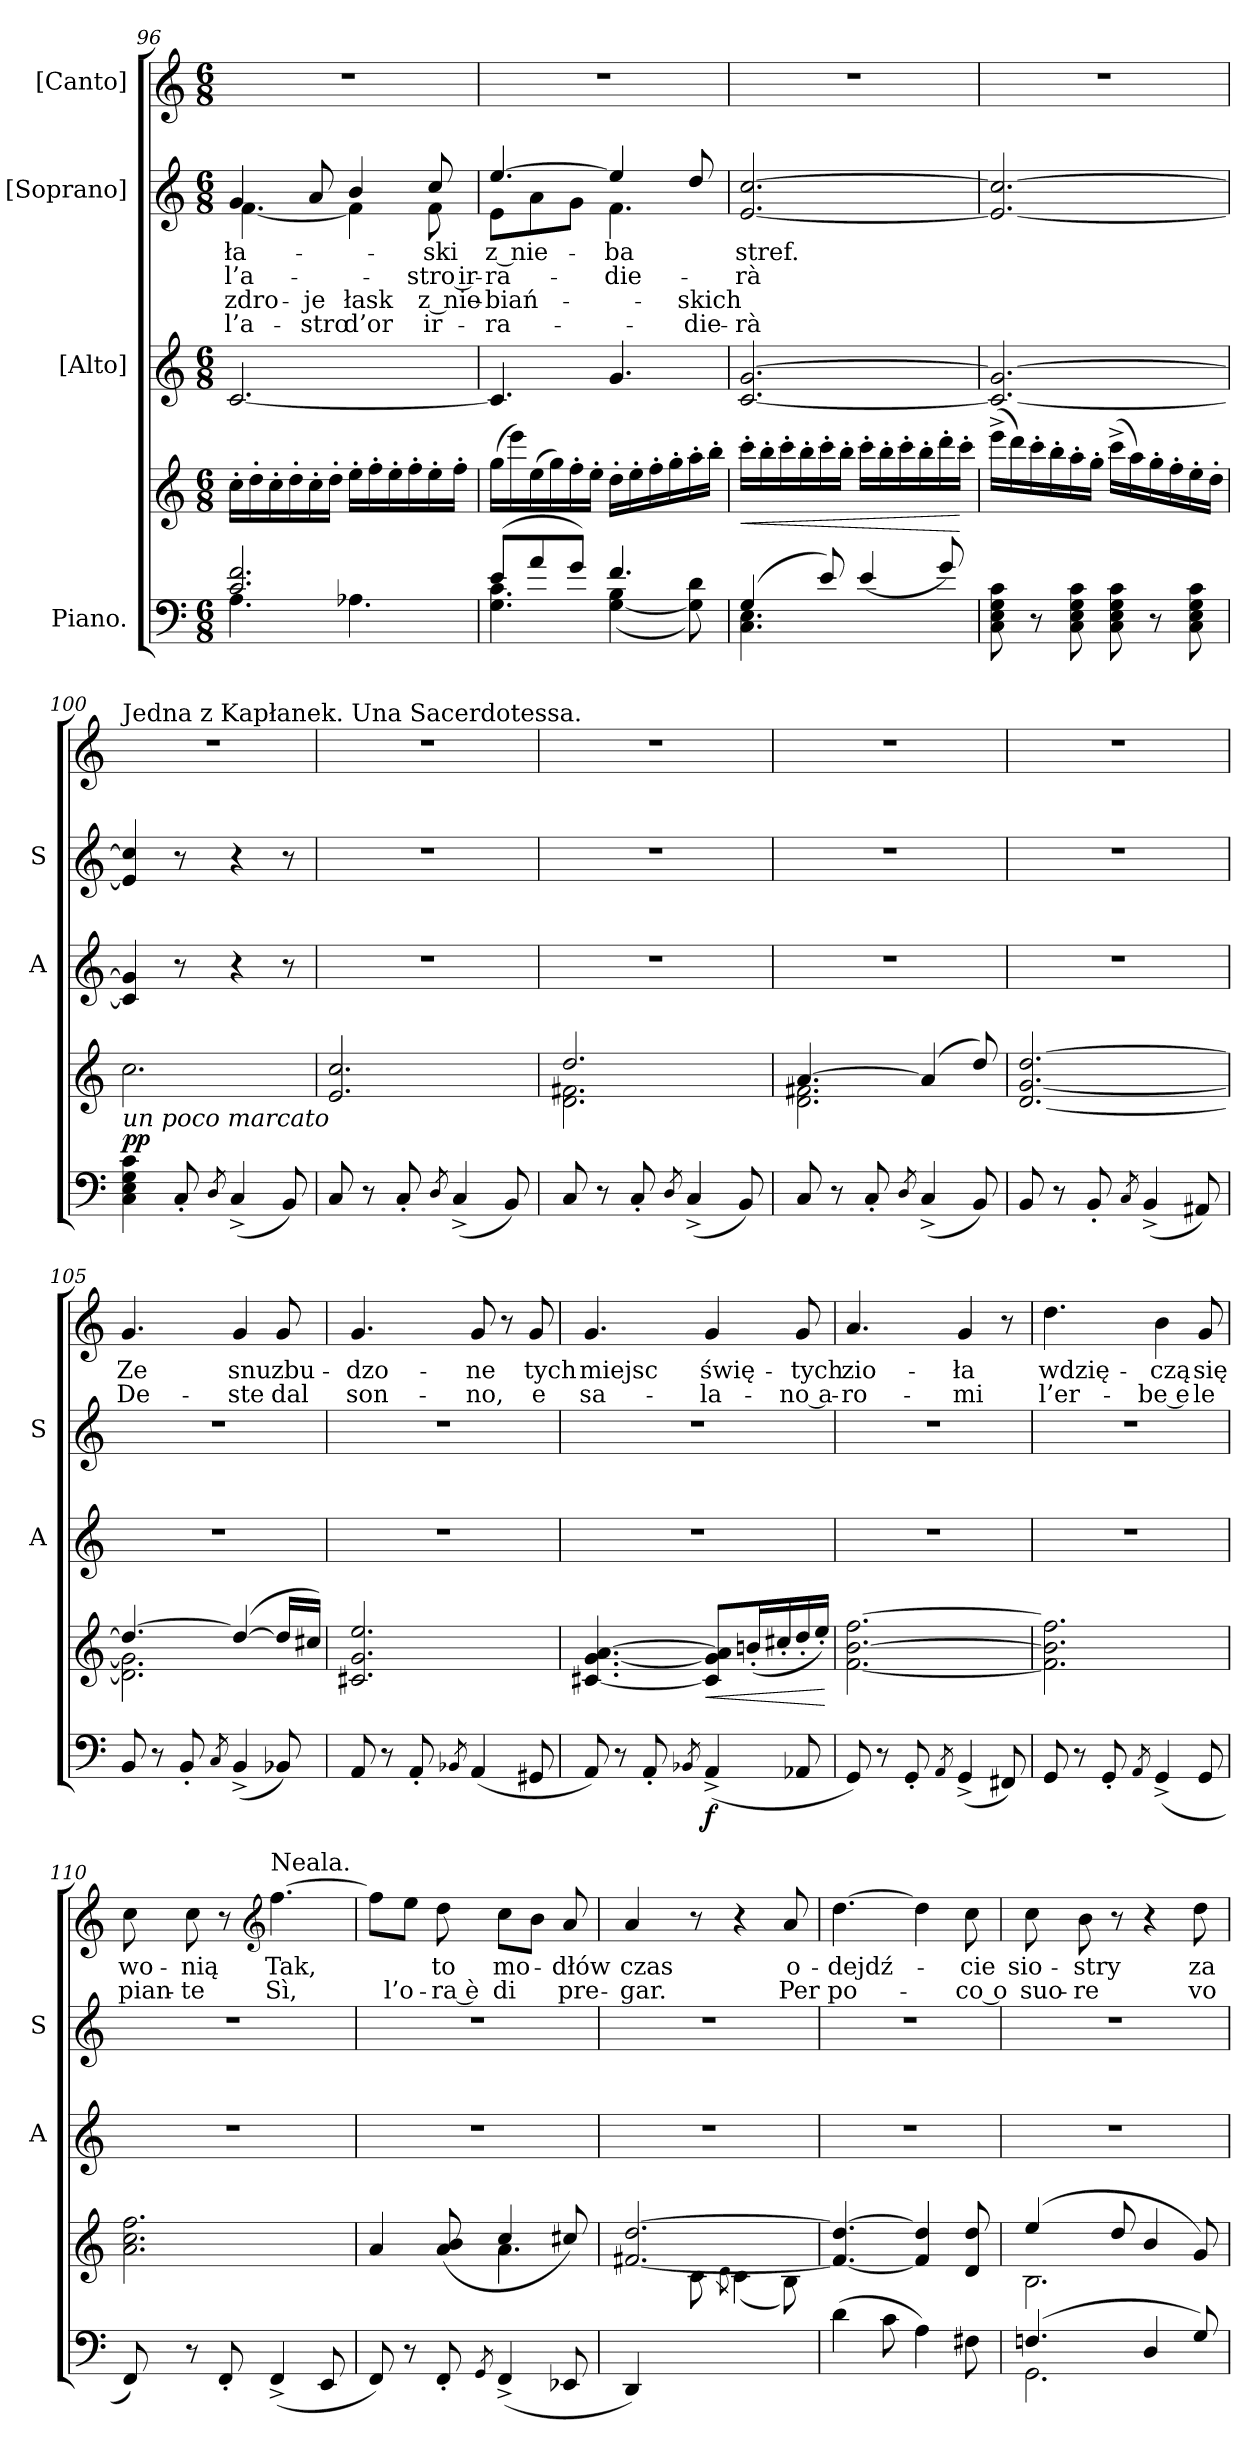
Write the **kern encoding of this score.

**kern	**kern	**dynam	**kern	**kern	**text	**text	**text	**text	**kern	**text	**text
*part4	*part4	*part4	*part3	*part2	*part2	*part2	*part2	*part2	*part1	*part1	*part1
*staff5	*staff4	*staff4/5	*staff3	*staff2	*staff2	*staff2	*staff2	*staff2	*staff1	*staff1	*staff1
*I"Piano.	*	*	*I"[Alto]	*I"[Soprano]	*	*	*	*	*I"[Canto]	*	*
*	*	*	*I'A	*I'S	*	*	*	*	*	*	*
*clefF4	*clefG2	*	*clefG2	*clefG2	*	*	*	*	*clefG2	*	*
*k[]	*k[]	*	*k[]	*k[]	*	*	*	*	*k[]	*	*
*C:	*C:	*	*C:	*C:	*	*	*	*	*C:	*	*
*M6/8	*M6/8	*	*M6/8	*M6/8	*	*	*	*	*M6/8	*	*
=96	=96	=96	=96	=96	=96	=96	=96	=96	=96	=96	=96
*^	*	*	*	*^	*	*	*	*	*	*	*
2.c/ 2.f/	4.A\	16cc'\LL	.	[2.c/	4g/	[4.f\	ła-	l’a-	zdro-	l’a-	2.r	.	.
.	.	16dd'\	.	.	.	.	.	.	.	.	.	.	.
.	.	16cc'\	.	.	.	.	.	.	.	.	.	.	.
.	.	16dd'\	.	.	.	.	.	.	.	.	.	.	.
.	.	16cc'\	.	.	8a/	.	.	.	-je	-stro	.	.	.
.	.	16dd'\JJ	.	.	.	.	.	.	.	.	.	.	.
.	4.A-X\	16ee'\LL	.	.	4b/	4f\]	.	.	łask	d’or	.	.	.
.	.	16ff'\	.	.	.	.	.	.	.	.	.	.	.
.	.	16ee'\	.	.	.	.	.	.	.	.	.	.	.
.	.	16ff'\	.	.	.	.	.	.	.	.	.	.	.
.	.	16ee'\	.	.	8cc/	8f\	-ski	-stro ir-	z nie-	ir-	.	.	.
.	.	16ff'\JJ	.	.	.	.	.	.	.	.	.	.	.
=97	=97	=97	=97	=97	=97	=97	=97	=97	=97	=97	=97	=97	=97
(>8e/L	4.G\ 4.c\	(16gg\LL	.	4.c/]	[4.ee/	8e\L	z nie-	-ra-	-biań-	-ra-	2.r	.	.
.	.	16eee\)	.	.	.	.	.	.	.	.	.	.	.
8a/	.	(16ee\	.	.	.	8a\	.	.	.	.	.	.	.
.	.	16gg\)	.	.	.	.	.	.	.	.	.	.	.
8g/J)	.	16ff'\	.	.	.	8g\J	.	.	.	.	.	.	.
.	.	16ee'\JJ	.	.	.	.	.	.	.	.	.	.	.
4.f/	([4G\ 4B\	16dd'\LL	.	4.g/	4ee/]	4.f\	-ba	-die-	.	.	.	.	.
.	.	16ee'\	.	.	.	.	.	.	.	.	.	.	.
.	.	16ff'\	.	.	.	.	.	.	.	.	.	.	.
.	.	16gg'\	.	.	.	.	.	.	.	.	.	.	.
.	8G]\ 8d\)	16aa'\	.	.	8dd/	.	.	.	-skich	-die-	.	.	.
.	.	16bb'\JJ	.	.	.	.	.	.	.	.	.	.	.
*	*	*	*	*	*v	*v	*	*	*	*	*	*	*
=98	=98	=98	=98	=98	=98	=98	=98	=98	=98	=98	=98	=98
!	!	!	!LO:HP:b	!	!	!	!	!	!	!	!	!
(4G/	4.C\ 4.E\	16ccc'\LL	<	[2.c/ [2.g/	[2.e/ [2.cc/	stref.	-rà	.	-rà	2.r	.	.
.	.	16bb'\	.	.	.	.	.	.	.	.	.	.
.	.	16ccc'\	.	.	.	.	.	.	.	.	.	.
.	.	16bb'\	.	.	.	.	.	.	.	.	.	.
8e/)	.	16ccc'\	.	.	.	.	.	.	.	.	.	.
.	.	16bb'\JJ	.	.	.	.	.	.	.	.	.	.
(>4e/	8ryy	16ccc'\LL	.	.	.	.	.	.	.	.	.	.
.	.	16bb'\	.	.	.	.	.	.	.	.	.	.
.	4ryy	16ccc'\	.	.	.	.	.	.	.	.	.	.
.	.	16bb'\	.	.	.	.	.	.	.	.	.	.
8g/)	.	16ddd'\	.	.	.	.	.	.	.	.	.	.
.	.	16ccc'\JJ	[	.	.	.	.	.	.	.	.	.
*v	*v	*	*	*	*	*	*	*	*	*	*	*
=99	=99	=99	=99	=99	=99	=99	=99	=99	=99	=99	=99
8C\ 8E\ 8G\ 8c\	(16eee^\LL	.	2.c_/ 2.g_/	2.e_/ 2.cc_/	.	.	.	.	2.r	.	.
.	16ddd\)	.	.	.	.	.	.	.	.	.	.
8r	16ccc'\	.	.	.	.	.	.	.	.	.	.
.	16bb'\	.	.	.	.	.	.	.	.	.	.
8C\ 8E\ 8G\ 8c\	16aa'\	.	.	.	.	.	.	.	.	.	.
.	16gg'\JJ	.	.	.	.	.	.	.	.	.	.
8C\ 8E\ 8G\ 8c\	(16ccc^\LL	.	.	.	.	.	.	.	.	.	.
.	16aa\)	.	.	.	.	.	.	.	.	.	.
8r	16gg'\	.	.	.	.	.	.	.	.	.	.
.	16ff'\	.	.	.	.	.	.	.	.	.	.
8C\ 8E\ 8G\ 8c\	16ee'\	.	.	.	.	.	.	.	.	.	.
.	16dd'\JJ	.	.	.	.	.	.	.	.	.	.
=100	=100	=100	=100	=100	=100	=100	=100	=100	=100	=100	=100
!	!	!	!	!	!	!	!	!	!LO:TX:a:t=Jedna z Kapłanek. Una Sacerdotessa.	!	!
!	!LO:TX:b:i:t=un poco marcato	!	!	!	!	!	!	!	!	!	!
4C\ 4E\ 4G\ 4c\	2.cc\	pp	4c]/ 4g]/	4e]/ 4cc]/	.	.	.	.	2.r	.	.
8C'/	.	.	8r	8r	.	.	.	.	.	.	.
8qD/	.	.	.	.	.	.	.	.	.	.	.
(4C^/	.	.	4r	4r	.	.	.	.	.	.	.
8BB/)	.	.	8r	8r	.	.	.	.	.	.	.
=101	=101	=101	=101	=101	=101	=101	=101	=101	=101	=101	=101
8C/	2.e/ 2.cc/	.	2.r	2.r	.	.	.	.	2.r	.	.
8r	.	.	.	.	.	.	.	.	.	.	.
8C'/	.	.	.	.	.	.	.	.	.	.	.
8qD/	.	.	.	.	.	.	.	.	.	.	.
(4C^/	.	.	.	.	.	.	.	.	.	.	.
8BB/)	.	.	.	.	.	.	.	.	.	.	.
=102	=102	=102	=102	=102	=102	=102	=102	=102	=102	=102	=102
*	*^	*	*	*	*	*	*	*	*	*	*
8C/	2.dd/	2.d\ 2.f#X\	.	2.r	2.r	.	.	.	.	2.r	.	.
8r	.	.	.	.	.	.	.	.	.	.	.	.
8C'/	.	.	.	.	.	.	.	.	.	.	.	.
8qD/	.	.	.	.	.	.	.	.	.	.	.	.
(4C^/	.	.	.	.	.	.	.	.	.	.	.	.
8BB/)	.	.	.	.	.	.	.	.	.	.	.	.
=103	=103	=103	=103	=103	=103	=103	=103	=103	=103	=103	=103	=103
8C/	[4.a/	2.d\ 2.f#X\	.	2.r	2.r	.	.	.	.	2.r	.	.
8r	.	.	.	.	.	.	.	.	.	.	.	.
8C'/	.	.	.	.	.	.	.	.	.	.	.	.
8qD/	.	.	.	.	.	.	.	.	.	.	.	.
(4C^/	(4a/]	.	.	.	.	.	.	.	.	.	.	.
8BB/)	8dd/)	.	.	.	.	.	.	.	.	.	.	.
*	*v	*v	*	*	*	*	*	*	*	*	*	*
=104	=104	=104	=104	=104	=104	=104	=104	=104	=104	=104	=104
8BB/	[2.d/ [2.g/ [2.dd/	.	2.r	2.r	.	.	.	.	2.r	.	.
8r	.	.	.	.	.	.	.	.	.	.	.
8BB'/	.	.	.	.	.	.	.	.	.	.	.
8qC/	.	.	.	.	.	.	.	.	.	.	.
(4BB^/	.	.	.	.	.	.	.	.	.	.	.
8AA#X/)	.	.	.	.	.	.	.	.	.	.	.
=105	=105	=105	=105	=105	=105	=105	=105	=105	=105	=105	=105
*	*^	*	*	*	*	*	*	*	*	*	*
8BB/	4.dd/_	2.d]\ 2.g]\	.	2.r	2.r	.	.	.	.	4.g/	Ze	De-
8r	.	.	.	.	.	.	.	.	.	.	.	.
8BB'/	.	.	.	.	.	.	.	.	.	.	.	.
8qC/	.	.	.	.	.	.	.	.	.	.	.	.
(4BB^/	(4dd/_	.	.	.	.	.	.	.	.	4g/	snu	-ste
8BB-X/)	16dd/LL]	.	.	.	.	.	.	.	.	8g/	zbu-	dal
.	16cc#X/JJ)	.	.	.	.	.	.	.	.	.	.	.
*	*v	*v	*	*	*	*	*	*	*	*	*	*
=106	=106	=106	=106	=106	=106	=106	=106	=106	=106	=106	=106
8AA/	2.c#X/ 2.g/ 2.ee/	.	2.r	2.r	.	.	.	.	4.g/	-dzo-	son-
8r	.	.	.	.	.	.	.	.	.	.	.
8AA'/	.	.	.	.	.	.	.	.	.	.	.
8qBB-X/	.	.	.	.	.	.	.	.	.	.	.
(4AA/	.	.	.	.	.	.	.	.	8g/	-ne	-no,
.	.	.	.	.	.	.	.	.	8r	.	.
8GG#X/	.	.	.	.	.	.	.	.	8g/	tych	e
=107	=107	=107	=107	=107	=107	=107	=107	=107	=107	=107	=107
8AA/)	[4.c#X/ [4.g/ [4.a/	.	2.r	2.r	.	.	.	.	4.g/	miejsc	sa-
8r	.	.	.	.	.	.	.	.	.	.	.
8AA'/	.	.	.	.	.	.	.	.	.	.	.
8qBB-X/	.	.	.	.	.	.	.	.	.	.	.
!	!	!LO:HP:b	!	!	!	!	!	!	!	!	!
!	!	!LO:DY:n=1:b=2	!	!	!	!	!	!	!	!	!
(4AA^/	8c#]/ 8g]/ 8a]/L	< f	.	.	.	.	.	.	4g/	świę-	-la-
.	(>16bn'/L	.	.	.	.	.	.	.	.	.	.
.	16cc#X'/	.	.	.	.	.	.	.	.	.	.
8AA-X/	16dd'/	.	.	.	.	.	.	.	8g/	-tych	-no a-
.	16ee'/JJ)	.	.	.	.	.	.	.	.	.	.
.	.	[	.	.	.	.	.	.	.	.	.
=108	=108	=108	=108	=108	=108	=108	=108	=108	=108	=108	=108
8GG/)	[2.f\ [2.b\ [2.ff\	.	2.r	2.r	.	.	.	.	4.a/	zio-	-ro-
8r	.	.	.	.	.	.	.	.	.	.	.
8GG'/	.	.	.	.	.	.	.	.	.	.	.
8qAA/	.	.	.	.	.	.	.	.	.	.	.
(4GG^/	.	.	.	.	.	.	.	.	4g/	-ła	-mi
8FF#X/)	.	.	.	.	.	.	.	.	8r	.	.
=109	=109	=109	=109	=109	=109	=109	=109	=109	=109	=109	=109
8GG/	2.f]\ 2.b]\ 2.ff]\	.	2.r	2.r	.	.	.	.	4.dd\	wdzię-	l’er-
8r	.	.	.	.	.	.	.	.	.	.	.
8GG'/	.	.	.	.	.	.	.	.	.	.	.
8qAA/	.	.	.	.	.	.	.	.	.	.	.
(4GG^/	.	.	.	.	.	.	.	.	4b\	-czą	-be e
8GG/	.	.	.	.	.	.	.	.	8g/	się	le
=110	=110	=110	=110	=110	=110	=110	=110	=110	=110	=110	=110
8FF/)	2.a\ 2.cc\ 2.ff\	.	2.r	2.r	.	.	.	.	8cc\	wo-	pian-
8r	.	.	.	.	.	.	.	.	8cc\	-nią	-te
8FF'/	.	.	.	.	.	.	.	.	8r	.	.
*	*	*	*	*	*	*	*	*	*clefG2	*	*
!	!	!	!	!	!	!	!	!	!LO:TX:a:t=Neala.	!	!
(4FF^/	.	.	.	.	.	.	.	.	[4.ff\	Tak,	Sì,
8EE/	.	.	.	.	.	.	.	.	.	.	.
=111	=111	=111	=111	=111	=111	=111	=111	=111	=111	=111	=111
*	*^	*	*	*	*	*	*	*	*	*	*
8FF/)	4a/	4.ryy	.	2.r	2.r	.	.	.	.	8ff\L]	.	.
8r	.	.	.	.	.	.	.	.	.	8ee\J	.	l’o-
8FF'/	(8a/ 8b/	.	.	.	.	.	.	.	.	8dd\	to	-ra è
8qGG/	.	.	.	.	.	.	.	.	.	.	.	.
(4FF^/	4cc/	4.a\	.	.	.	.	.	.	.	8cc\L	mo-	di
.	.	.	.	.	.	.	.	.	.	8b\J	.	.
8EE-X/	8cc#X/)	.	.	.	.	.	.	.	.	8a/	-dłów	pre-
=112	=112	=112	=112	=112	=112	=112	=112	=112	=112	=112	=112	=112
4DD/)	[2.f#X/ [2.dd/	8ryy	.	2.r	2.r	.	.	.	.	4a/	czas	-gar.
.	.	8ryy	.	.	.	.	.	.	.	.	.	.
2ryy	.	8c\	.	.	.	.	.	.	.	8r	.	.
.	.	8qd\	.	.	.	.	.	.	.	.	.	.
.	.	(4c\	.	.	.	.	.	.	.	4r	.	.
.	.	8B\)	.	.	.	.	.	.	.	8a/	o-	Per
*	*v	*v	*	*	*	*	*	*	*	*	*	*
=113	=113	=113	=113	=113	=113	=113	=113	=113	=113	=113	=113
(4d\	4.f#_/ 4.dd_/	.	2.r	2.r	.	.	.	.	[4.dd\	-dejdź-	po-
8c\	.	.	.	.	.	.	.	.	.	.	.
4A\)	4f#]/ 4dd]/	.	.	.	.	.	.	.	4dd\]	.	.
8F#X\	8d/ 8dd/	.	.	.	.	.	.	.	8cc\	-cie	-co o
=114	=114	=114	=114	=114	=114	=114	=114	=114	=114	=114	=114
*^	*^	*	*	*	*	*	*	*	*	*	*
(4.Fn/	2.GG\	(4ee/	2.B\	.	2.r	2.r	.	.	.	.	8cc\	sio-	suo-
.	.	.	.	.	.	.	.	.	.	.	8b\	-stry	-re
.	.	8dd/	.	.	.	.	.	.	.	.	8r	.	.
4D/	.	4b/	.	.	.	.	.	.	.	.	4r	.	.
8G/)	.	8g/)	.	.	.	.	.	.	.	.	8dd\	za	vo-
*v	*v	*	*	*	*	*	*	*	*	*	*	*	*
*	*v	*v	*	*	*	*	*	*	*	*	*	*
=	=	=	=	=	=	=	=	=	=	=	=
*-	*-	*-	*-	*-	*-	*-	*-	*-	*-	*-	*-
